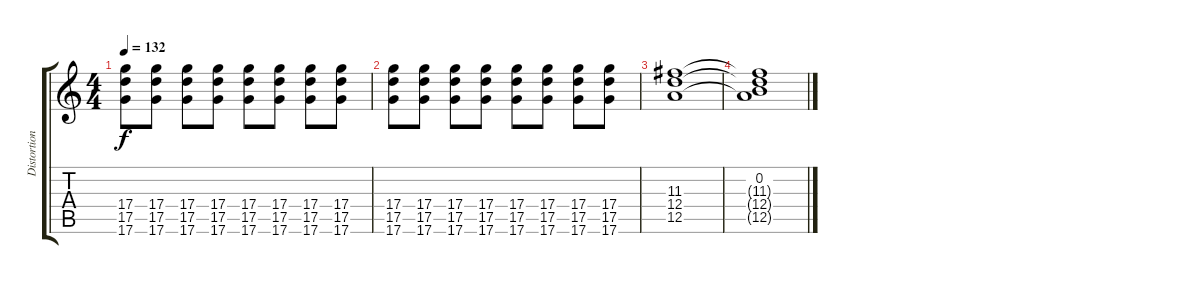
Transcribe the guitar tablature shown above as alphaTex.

\track ("Distortion" "Distortion") {instrument distortionguitar}
\staff {score tabs}
\tuning (E4 B3 G3 D3 A2 D2) {hide}
\ts (4 4)
\tempo 132
\clef g2
\ks c
(17.4 17.5 17.6).8{dy f} (17.4 17.5 17.6).8 (17.4 17.5 17.6).8 (17.4 17.5 17.6).8 (17.4 17.5 17.6).8 (17.4 17.5 17.6).8 (17.4 17.5 17.6).8 (17.4 17.5 17.6).8 |
(17.4 17.5 17.6).8 (17.4 17.5 17.6).8 (17.4 17.5 17.6).8 (17.4 17.5 17.6).8 (17.4 17.5 17.6).8 (17.4 17.5 17.6).8 (17.4 17.5 17.6).8 (17.4 17.5 17.6).8 |
(11.3 12.4 12.5).1 |
(0.2 11.3{t} 12.4{t} 12.5{t}).1
